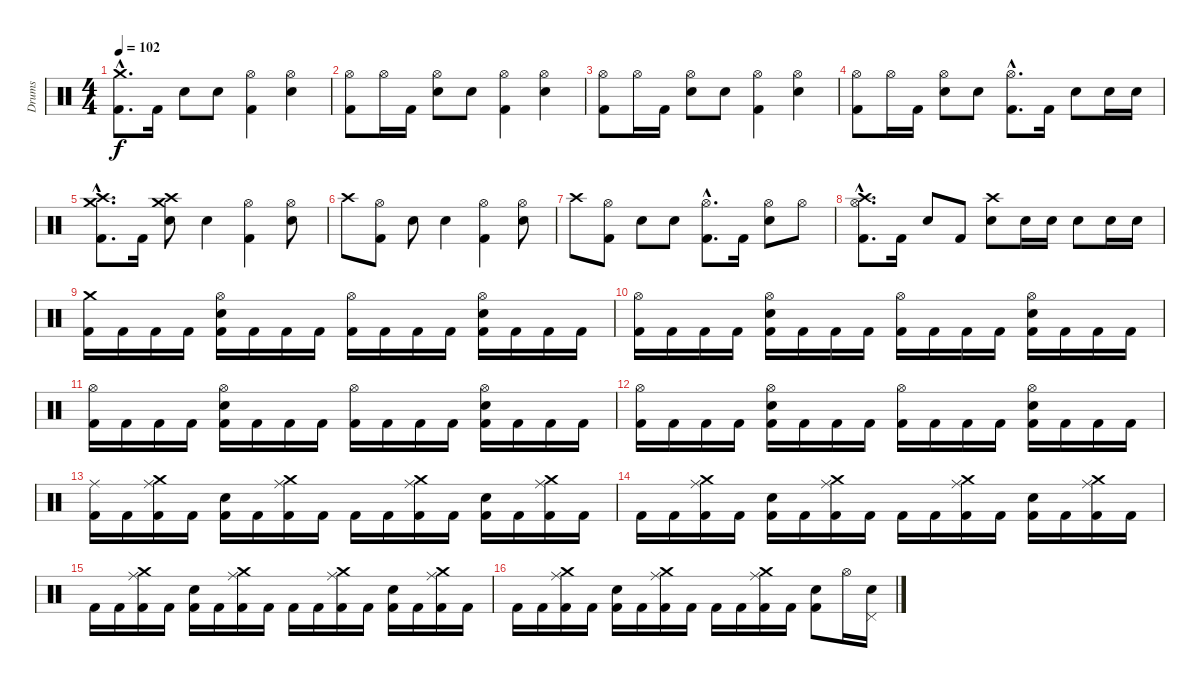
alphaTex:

\track ("Drums" "Drums") {instrument percussion}
\staff {score}
\articulation defaults
\ts (4 4)
\tempo 102
\clef neutral
\ks c
("Kick (hit) 2"{hac} "Crash medium (hit)"{hac}).8{d dy f} "Kick (hit) 2".16 "Electric Snare (hit)".8 "Electric Snare (hit)".8 ("Kick (hit) 2" "Hi-Hat (open)").4 ("Hi-Hat (open)" "Electric Snare (hit)").4 |
("Kick (hit) 2" "Hi-Hat (open)").8 "Hi-Hat (open)".16 "Kick (hit) 2".16 ("Hi-Hat (open)" "Electric Snare (hit)").8 "Electric Snare (hit)".8 ("Kick (hit) 2" "Hi-Hat (open)").4 ("Hi-Hat (open)" "Electric Snare (hit)").4 |
("Kick (hit) 2" "Hi-Hat (open)").8 "Hi-Hat (open)".16 "Kick (hit) 2".16 ("Hi-Hat (open)" "Electric Snare (hit)").8 "Electric Snare (hit)".8 ("Kick (hit) 2" "Hi-Hat (open)").4 ("Hi-Hat (open)" "Electric Snare (hit)").4 |
("Kick (hit) 2" "Hi-Hat (open)").8 "Hi-Hat (open)".16 "Kick (hit) 2".16 ("Hi-Hat (open)" "Electric Snare (hit)").8 "Electric Snare (hit)".8 ("Kick (hit) 2"{hac} "Hi-Hat (open)"{hac}).8{d} "Kick (hit) 2".16 "Electric Snare (hit)".8 "Electric Snare (hit)".16 "Electric Snare (hit)".16 |
("Kick (hit) 2"{hac} "Crash high (hit)"{hac} "Crash medium (hit)"{hac}).8{d} "Kick (hit) 2".16 ("Crash high (hit)" "Electric Snare (hit)" "Crash medium (hit)").8 "Electric Snare (hit)".4 ("Kick (hit) 2" "Hi-Hat (open)").4 ("Hi-Hat (open)" "Electric Snare (hit)").8 |
"Crash high (hit)".8 ("Kick (hit) 2" "Hi-Hat (open)").8 "Electric Snare (hit)".8 "Electric Snare (hit)".4 ("Kick (hit) 2" "Hi-Hat (open)").4 ("Hi-Hat (open)" "Electric Snare (hit)").8 |
"Crash high (hit)".8 ("Kick (hit) 2" "Hi-Hat (open)").8 "Electric Snare (hit)".8 "Electric Snare (hit)".8 ("Kick (hit) 2"{hac} "Hi-Hat (open)"{hac}).8{d} "Kick (hit) 2".16 ("Hi-Hat (open)" "Electric Snare (hit)").8 "Hi-Hat (open)".8 |
("Kick (hit) 2"{hac} "Hi-Hat (open)"{hac} "Crash high (hit)"{hac}).8{d} "Kick (hit) 2".16 "Electric Snare (hit)".8 "Kick (hit) 2".8 ("Crash high (hit)" "Electric Snare (hit)").8 "Electric Snare (hit)".16 "Electric Snare (hit)".16 "Electric Snare (hit)".8 "Electric Snare (hit)".16 "Electric Snare (hit)".16 |
("Kick (hit) 2" "Crash medium (hit)").16 "Kick (hit) 2".16 "Kick (hit) 2".16 "Kick (hit) 2".16 ("Kick (hit) 2" "Hi-Hat (open)" "Electric Snare (hit)").16 "Kick (hit) 2".16 "Kick (hit) 2".16 "Kick (hit) 2".16 ("Kick (hit) 2" "Hi-Hat (open)").16 "Kick (hit) 2".16 "Kick (hit) 2".16 "Kick (hit) 2".16 ("Kick (hit) 2" "Hi-Hat (open)" "Electric Snare (hit)").16 "Kick (hit) 2".16 "Kick (hit) 2".16 "Kick (hit) 2".16 |
("Kick (hit) 2" "Hi-Hat (open)").16 "Kick (hit) 2".16 "Kick (hit) 2".16 "Kick (hit) 2".16 ("Kick (hit) 2" "Hi-Hat (open)" "Electric Snare (hit)").16 "Kick (hit) 2".16 "Kick (hit) 2".16 "Kick (hit) 2".16 ("Kick (hit) 2" "Hi-Hat (open)").16 "Kick (hit) 2".16 "Kick (hit) 2".16 "Kick (hit) 2".16 ("Kick (hit) 2" "Hi-Hat (open)" "Electric Snare (hit)").16 "Kick (hit) 2".16 "Kick (hit) 2".16 "Kick (hit) 2".16 |
("Kick (hit) 2" "Hi-Hat (open)").16 "Kick (hit) 2".16 "Kick (hit) 2".16 "Kick (hit) 2".16 ("Kick (hit) 2" "Hi-Hat (open)" "Electric Snare (hit)").16 "Kick (hit) 2".16 "Kick (hit) 2".16 "Kick (hit) 2".16 ("Kick (hit) 2" "Hi-Hat (open)").16 "Kick (hit) 2".16 "Kick (hit) 2".16 "Kick (hit) 2".16 ("Kick (hit) 2" "Hi-Hat (open)" "Electric Snare (hit)").16 "Kick (hit) 2".16 "Kick (hit) 2".16 "Kick (hit) 2".16 |
("Kick (hit) 2" "Hi-Hat (open)").16 "Kick (hit) 2".16 "Kick (hit) 2".16 "Kick (hit) 2".16 ("Kick (hit) 2" "Hi-Hat (open)" "Electric Snare (hit)").16 "Kick (hit) 2".16 "Kick (hit) 2".16 "Kick (hit) 2".16 ("Kick (hit) 2" "Hi-Hat (open)").16 "Kick (hit) 2".16 "Kick (hit) 2".16 "Kick (hit) 2".16 ("Kick (hit) 2" "Hi-Hat (open)" "Electric Snare (hit)").16 "Kick (hit) 2".16 "Kick (hit) 2".16 "Kick (hit) 2".16 |
("Kick (hit) 2" "Ride (middle)").16 "Kick (hit) 2".16 ("Kick (hit) 2" "Crash medium (hit)" "Ride (middle)").16 "Kick (hit) 2".16 ("Kick (hit) 2" "Electric Snare (hit)").16 "Kick (hit) 2".16 ("Kick (hit) 2" "Crash medium (hit)" "Ride (middle)").16 "Kick (hit) 2".16 "Kick (hit) 2".16 "Kick (hit) 2".16 ("Kick (hit) 2" "Crash medium (hit)" "Ride (middle)").16 "Kick (hit) 2".16 ("Kick (hit) 2" "Electric Snare (hit)").16 "Kick (hit) 2".16 ("Kick (hit) 2" "Crash medium (hit)" "Ride (middle)").16 "Kick (hit) 2".16 |
"Kick (hit) 2".16 "Kick (hit) 2".16 ("Kick (hit) 2" "Crash medium (hit)" "Ride (middle)").16 "Kick (hit) 2".16 ("Kick (hit) 2" "Electric Snare (hit)").16 "Kick (hit) 2".16 ("Kick (hit) 2" "Crash medium (hit)" "Ride (middle)").16 "Kick (hit) 2".16 "Kick (hit) 2".16 "Kick (hit) 2".16 ("Kick (hit) 2" "Crash medium (hit)" "Ride (middle)").16 "Kick (hit) 2".16 ("Kick (hit) 2" "Electric Snare (hit)").16 "Kick (hit) 2".16 ("Kick (hit) 2" "Crash medium (hit)" "Ride (middle)").16 "Kick (hit) 2".16 |
"Kick (hit) 2".16 "Kick (hit) 2".16 ("Kick (hit) 2" "Crash medium (hit)" "Ride (middle)").16 "Kick (hit) 2".16 ("Kick (hit) 2" "Electric Snare (hit)").16 "Kick (hit) 2".16 ("Kick (hit) 2" "Crash medium (hit)" "Ride (middle)").16 "Kick (hit) 2".16 "Kick (hit) 2".16 "Kick (hit) 2".16 ("Kick (hit) 2" "Crash medium (hit)" "Ride (middle)").16 "Kick (hit) 2".16 ("Kick (hit) 2" "Electric Snare (hit)").16 "Kick (hit) 2".16 ("Kick (hit) 2" "Crash medium (hit)" "Ride (middle)").16 "Kick (hit) 2".16 |
"Kick (hit) 2".16 "Kick (hit) 2".16 ("Kick (hit) 2" "Crash medium (hit)" "Ride (middle)").16 "Kick (hit) 2".16 ("Kick (hit) 2" "Electric Snare (hit)").16 "Kick (hit) 2".16 ("Kick (hit) 2" "Crash medium (hit)" "Ride (middle)").16 "Kick (hit) 2".16 "Kick (hit) 2".16 "Kick (hit) 2".16 ("Kick (hit) 2" "Crash medium (hit)" "Ride (middle)").16 "Kick (hit) 2".16 ("Kick (hit) 2" "Electric Snare (hit)").8 "Hi-Hat (open)".16 ("Pedal Hi-Hat (hit)" "Electric Snare (hit)").16
